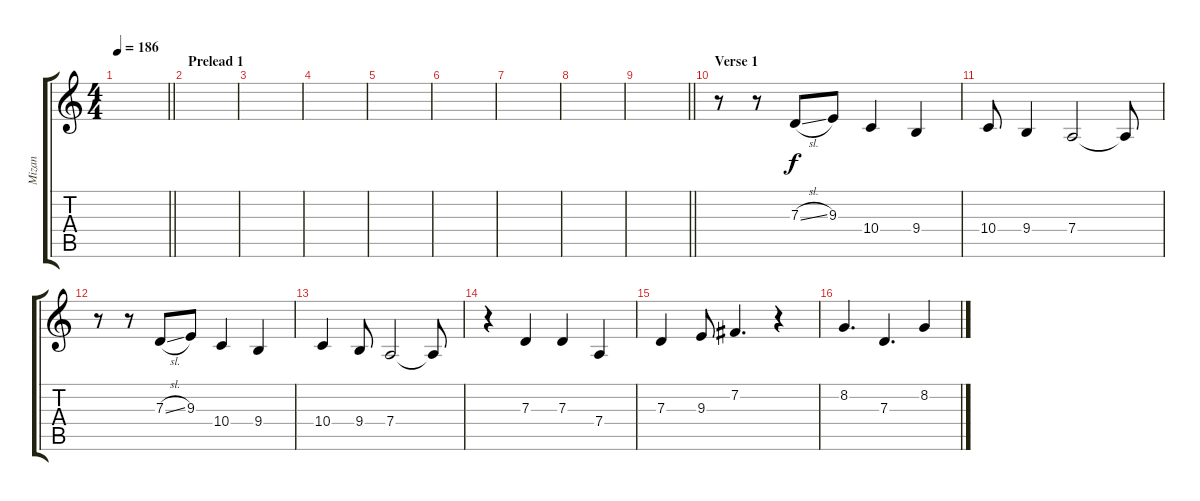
\track ("Mizan" "Mizan") {instrument flute}
\staff {score tabs}
\tuning (E4 B3 G3 D3 A2 E2) {hide}
\ts (4 4)
\tempo 186
\clef g2
\barLineRight lightlight
\ks c
|
\section ("" "Prelead 1")
|
|
|
|
|
|
|
\barLineRight lightlight
|
\section ("" "Verse 1")
r.8 r.8 7.3{sl}.8 9.3.8 10.4.4 9.4.4 |
10.4.8 9.4.4 7.4.2 7.4{t}.8 |
r.8 r.8 7.3{sl}.8 9.3.8 10.4.4 9.4.4 |
10.4.4 9.4.8 7.4.2 7.4{t}.8 |
r.4 7.3.4 7.3.4 7.4.4 |
7.3.4 9.3.8 7.2.4{d} r.4 |
8.2.4{d} 7.3.4{d} 8.2.4
